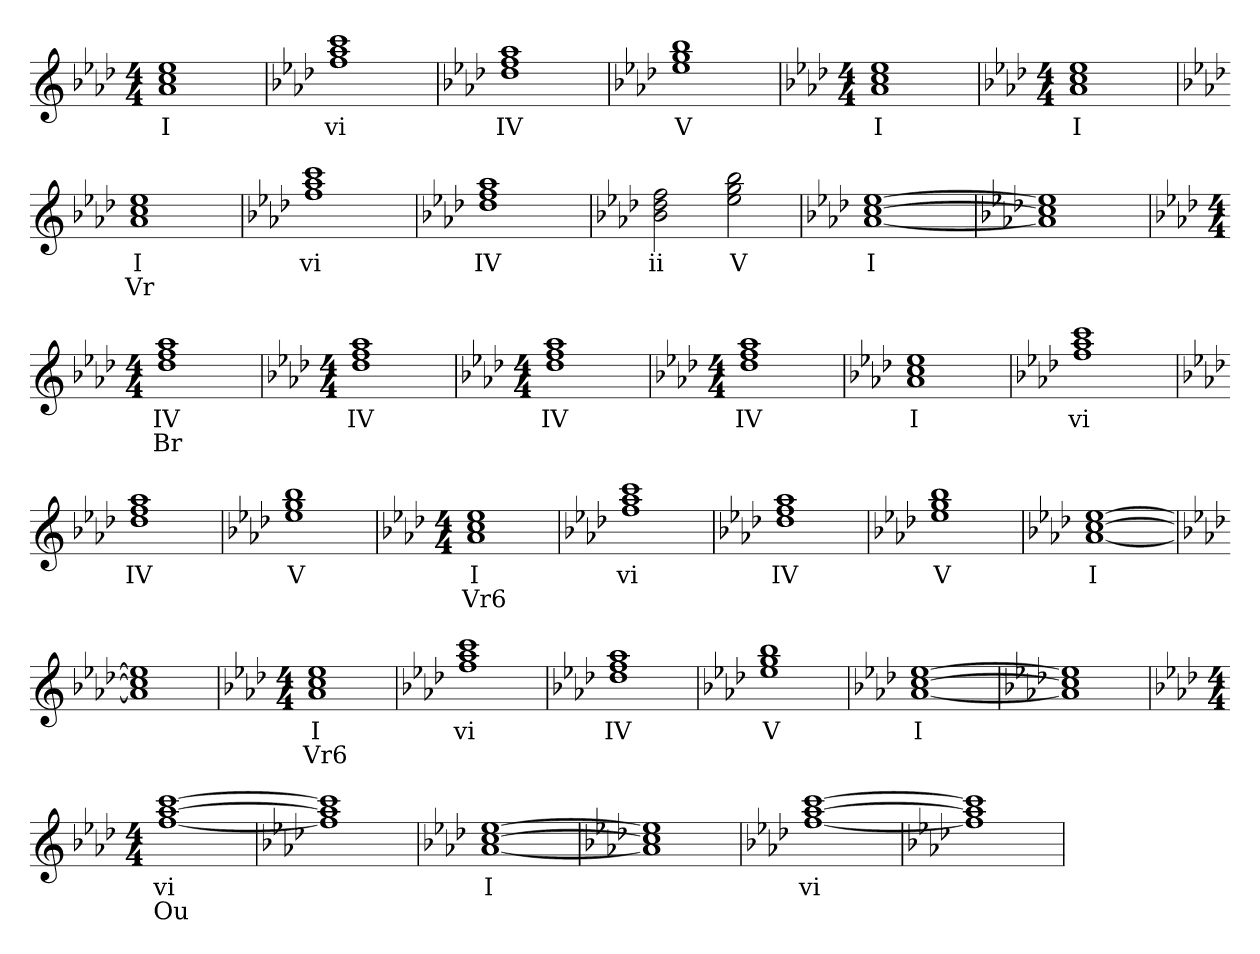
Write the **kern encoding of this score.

**kern	**text	**text
*part1	*part1	*part1
*staff1	*staff1	*staff1
*k[b-e-a-d-]	*	*
*A-:	*	*
*M4/4	*	*
=	=	=
1a- 1cc 1ee-	I	.
=	=	=
*k[b-e-a-d-]	*	*
*A-:	*	*
1ff 1aa- 1ccc	vi	.
=	=	=
*k[b-e-a-d-]	*	*
*A-:	*	*
1dd- 1ff 1aa-	IV	.
=	=	=
*k[b-e-a-d-]	*	*
*A-:	*	*
1ee- 1gg 1bb-	V	.
=	=	=
*k[b-e-a-d-]	*	*
*A-:	*	*
*M4/4	*	*
1a- 1cc 1ee-	I	.
=	=	=
*k[b-e-a-d-]	*	*
*A-:	*	*
*M4/4	*	*
1a- 1cc 1ee-	I	.
=	=	=
*k[b-e-a-d-]	*	*
*A-:	*	*
1a- 1cc 1ee-	I	Vr
=	=	=
*k[b-e-a-d-]	*	*
*A-:	*	*
1ff 1aa- 1ccc	vi	.
=	=	=
*k[b-e-a-d-]	*	*
*A-:	*	*
1dd- 1ff 1aa-	IV	.
=	=	=
*k[b-e-a-d-]	*	*
*A-:	*	*
2b- 2dd- 2ff	ii	.
2ee- 2gg 2bb-	V	.
=	=	=
*k[b-e-a-d-]	*	*
*A-:	*	*
[1a- [1cc [1ee-	I	.
=	=	=
*k[b-e-a-d-]	*	*
*A-:	*	*
1a-] 1cc] 1ee-]	.	.
=	=	=
*k[b-e-a-d-]	*	*
*A-:	*	*
*M4/4	*	*
1dd- 1ff 1aa-	IV	Br
=	=	=
*k[b-e-a-d-]	*	*
*A-:	*	*
*M4/4	*	*
1dd- 1ff 1aa-	IV	.
=	=	=
*k[b-e-a-d-]	*	*
*A-:	*	*
*M4/4	*	*
1dd- 1ff 1aa-	IV	.
=	=	=
*k[b-e-a-d-]	*	*
*A-:	*	*
*M4/4	*	*
1dd- 1ff 1aa-	IV	.
=	=	=
*k[b-e-a-d-]	*	*
*A-:	*	*
1a- 1cc 1ee-	I	.
=	=	=
*k[b-e-a-d-]	*	*
*A-:	*	*
1ff 1aa- 1ccc	vi	.
=	=	=
*k[b-e-a-d-]	*	*
*A-:	*	*
1dd- 1ff 1aa-	IV	.
=	=	=
*k[b-e-a-d-]	*	*
*A-:	*	*
1ee- 1gg 1bb-	V	.
=	=	=
*k[b-e-a-d-]	*	*
*A-:	*	*
*M4/4	*	*
1a- 1cc 1ee-	I	Vr6
=	=	=
*k[b-e-a-d-]	*	*
*A-:	*	*
1ff 1aa- 1ccc	vi	.
=	=	=
*k[b-e-a-d-]	*	*
*A-:	*	*
1dd- 1ff 1aa-	IV	.
=	=	=
*k[b-e-a-d-]	*	*
*A-:	*	*
1ee- 1gg 1bb-	V	.
=	=	=
*k[b-e-a-d-]	*	*
*A-:	*	*
[1a- [1cc [1ee-	I	.
=	=	=
*k[b-e-a-d-]	*	*
*A-:	*	*
1a-] 1cc] 1ee-]	.	.
=	=	=
*k[b-e-a-d-]	*	*
*A-:	*	*
*M4/4	*	*
1a- 1cc 1ee-	I	Vr6
=	=	=
*k[b-e-a-d-]	*	*
*A-:	*	*
1ff 1aa- 1ccc	vi	.
=	=	=
*k[b-e-a-d-]	*	*
*A-:	*	*
1dd- 1ff 1aa-	IV	.
=	=	=
*k[b-e-a-d-]	*	*
*A-:	*	*
1ee- 1gg 1bb-	V	.
=	=	=
*k[b-e-a-d-]	*	*
*A-:	*	*
[1a- [1cc [1ee-	I	.
=	=	=
*k[b-e-a-d-]	*	*
*A-:	*	*
1a-] 1cc] 1ee-]	.	.
=	=	=
*k[b-e-a-d-]	*	*
*A-:	*	*
*M4/4	*	*
[1ff [1aa- [1ccc	vi	Ou
=	=	=
*k[b-e-a-d-]	*	*
*A-:	*	*
1ff] 1aa-] 1ccc]	.	.
=	=	=
*k[b-e-a-d-]	*	*
*A-:	*	*
[1a- [1cc [1ee-	I	.
=	=	=
*k[b-e-a-d-]	*	*
*A-:	*	*
1a-] 1cc] 1ee-]	.	.
=	=	=
*k[b-e-a-d-]	*	*
*A-:	*	*
[1ff [1aa- [1ccc	vi	.
=	=	=
*k[b-e-a-d-]	*	*
*A-:	*	*
1ff] 1aa-] 1ccc]	.	.
=	=	=
*-	*-	*-
